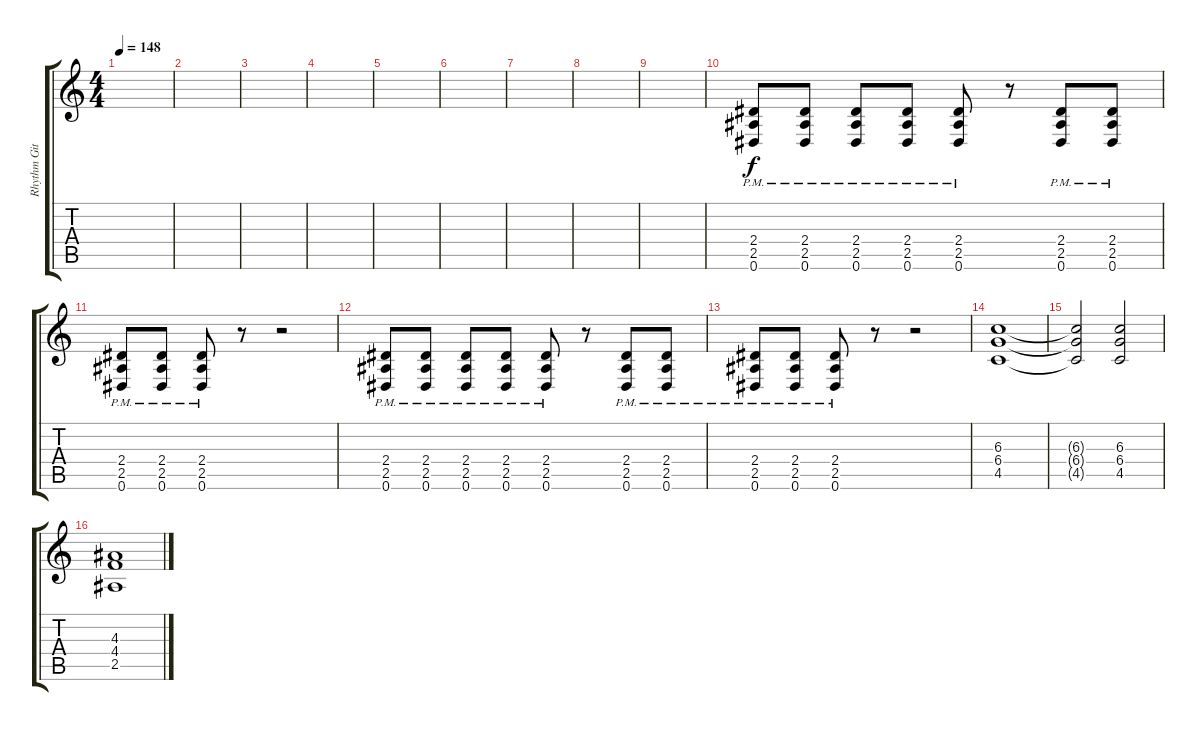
\track ("Rhythm Git" "Rhythm Git") {instrument distortionguitar}
\staff {score tabs}
\tuning (Eb4 Bb3 Gb3 Db3 Ab2 Eb2) {hide}
\ts (4 4)
\tempo 148
\clef g2
\ks c
|
|
|
|
|
|
|
|
|
(2.4{pm} 2.5{pm} 0.6{pm}).8 (2.4{pm} 2.5{pm} 0.6{pm}).8 (2.4{pm} 2.5{pm} 0.6{pm}).8 (2.4{pm} 2.5{pm} 0.6{pm}).8 (2.4{pm} 2.5{pm} 0.6{pm}).8 r.8 (2.4{pm} 2.5{pm} 0.6{pm}).8 (2.4{pm} 2.5{pm} 0.6{pm}).8 |
(2.4{pm} 2.5{pm} 0.6{pm}).8 (2.4{pm} 2.5{pm} 0.6{pm}).8 (2.4{pm} 2.5{pm} 0.6{pm}).8 r.8 r.2 |
(2.4{pm} 2.5{pm} 0.6{pm}).8 (2.4{pm} 2.5{pm} 0.6{pm}).8 (2.4{pm} 2.5{pm} 0.6{pm}).8 (2.4{pm} 2.5{pm} 0.6{pm}).8 (2.4{pm} 2.5{pm} 0.6{pm}).8 r.8 (2.4{pm} 2.5{pm} 0.6{pm}).8 (2.4{pm} 2.5{pm} 0.6{pm}).8 |
(2.4{pm} 2.5{pm} 0.6{pm}).8 (2.4{pm} 2.5{pm} 0.6{pm}).8 (2.4{pm} 2.5{pm} 0.6{pm}).8 r.8 r.2 |
(6.3 6.4 4.5).1 |
(6.3{t} 6.4{t} 4.5{t}).2 (6.3 6.4 4.5).2 |
(4.3 4.4 2.5).1
